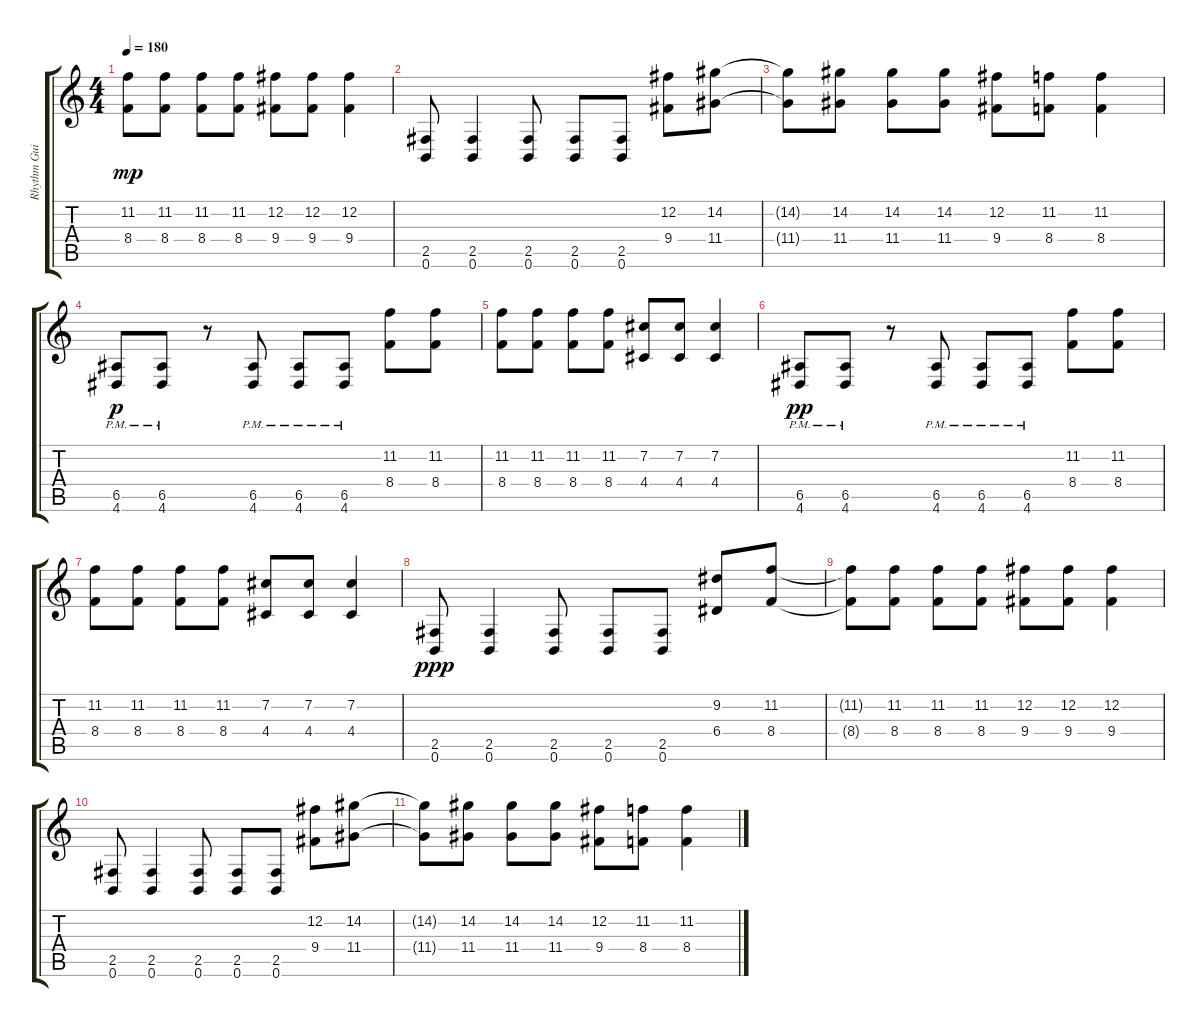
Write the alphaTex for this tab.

\track ("Rhythm Guitar" "Rhythm Gui") {instrument distortionguitar}
\staff {score tabs}
\tuning (B3 Gb3 D3 A2 E2 B1) {hide}
\ts (4 4)
\tempo 180
\clef g2
\ks c
(11.2{t} 8.4{t}).8{dy mp} (11.2 8.4).8 (11.2 8.4).8 (11.2 8.4).8 (12.2 9.4).8 (12.2 9.4).8 (12.2 9.4).4 |
(2.5 0.6).8 (2.5 0.6).4 (2.5 0.6).8 (2.5 0.6).8 (2.5 0.6).8 (12.2 9.4).8 (14.2 11.4).8 |
(14.2{t} 11.4{t}).8 (14.2 11.4).8 (14.2 11.4).8 (14.2 11.4).8 (12.2 9.4).8 (11.2 8.4).8 (11.2 8.4).4 |
(6.5 4.6{pm}).8{dy p} (6.5 4.6{pm}).8 r.8 (6.5 4.6{pm}).8 (6.5 4.6{pm}).8 (6.5 4.6{pm}).8 (11.2 8.4).8 (11.2 8.4).8 |
(11.2 8.4).8 (11.2 8.4).8 (11.2 8.4).8 (11.2 8.4).8 (7.2 4.4).8 (7.2 4.4).8 (7.2 4.4).4 |
(6.5 4.6{pm}).8{dy pp} (6.5 4.6{pm}).8 r.8 (6.5 4.6{pm}).8 (6.5 4.6{pm}).8 (6.5 4.6{pm}).8 (11.2 8.4).8 (11.2 8.4).8 |
(11.2 8.4).8 (11.2 8.4).8 (11.2 8.4).8 (11.2 8.4).8 (7.2 4.4).8 (7.2 4.4).8 (7.2 4.4).4 |
(2.5 0.6).8{dy ppp} (2.5 0.6).4 (2.5 0.6).8 (2.5 0.6).8 (2.5 0.6).8 (9.2 6.4).8 (11.2 8.4).8 |
(11.2{t} 8.4{t}).8 (11.2 8.4).8 (11.2 8.4).8 (11.2 8.4).8 (12.2 9.4).8 (12.2 9.4).8 (12.2 9.4).4 |
(2.5 0.6).8 (2.5 0.6).4 (2.5 0.6).8 (2.5 0.6).8 (2.5 0.6).8 (12.2 9.4).8 (14.2 11.4).8 |
(14.2{t} 11.4{t}).8 (14.2 11.4).8 (14.2 11.4).8 (14.2 11.4).8 (12.2 9.4).8 (11.2 8.4).8 (11.2 8.4).4
